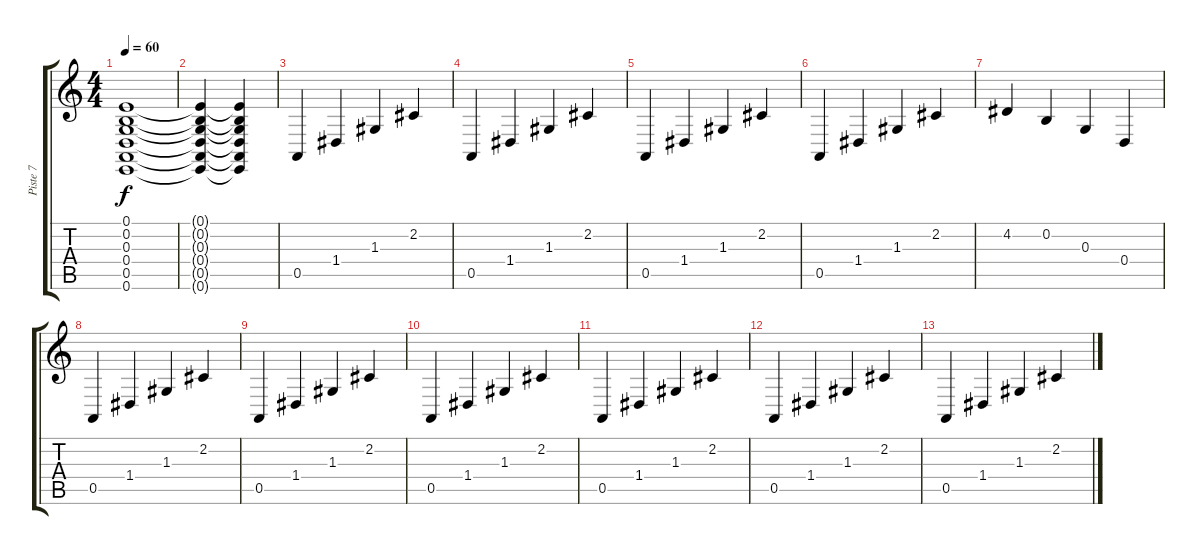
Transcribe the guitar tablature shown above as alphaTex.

\track ("Piste 7" "Piste 7") {instrument lead7fifths}
\staff {score tabs}
\tuning (E4 B3 G3 D3 A2 E2) {hide}
\ts (4 4)
\tempo 60
\clef g2
\ks c
(0.1 0.2 0.3 0.4 0.5 0.6).1{dy f volume 14} |
(0.1{t} 0.2{t} 0.3{t} 0.4{t} 0.5{t} 0.6{t}).4 (0.1{t} 0.2{t} 0.3{t} 0.4{t} 0.5{t} 0.6{t}).4{volume 14} |
0.5.4 1.4.4 1.3.4 2.2.4 |
0.5.4 1.4.4 1.3.4 2.2.4 |
0.5.4 1.4.4 1.3.4 2.2.4 |
0.5.4 1.4.4 1.3.4 2.2.4 |
4.2.4 0.2.4 0.3.4 0.4.4 |
0.5.4 1.4.4 1.3.4 2.2.4 |
0.5.4 1.4.4 1.3.4 2.2.4 |
0.5.4 1.4.4 1.3.4 2.2.4 |
0.5.4 1.4.4 1.3.4 2.2.4 |
0.5.4{volume 0} 1.4.4 1.3.4 2.2.4 |
0.5.4 1.4.4 1.3.4 2.2.4
